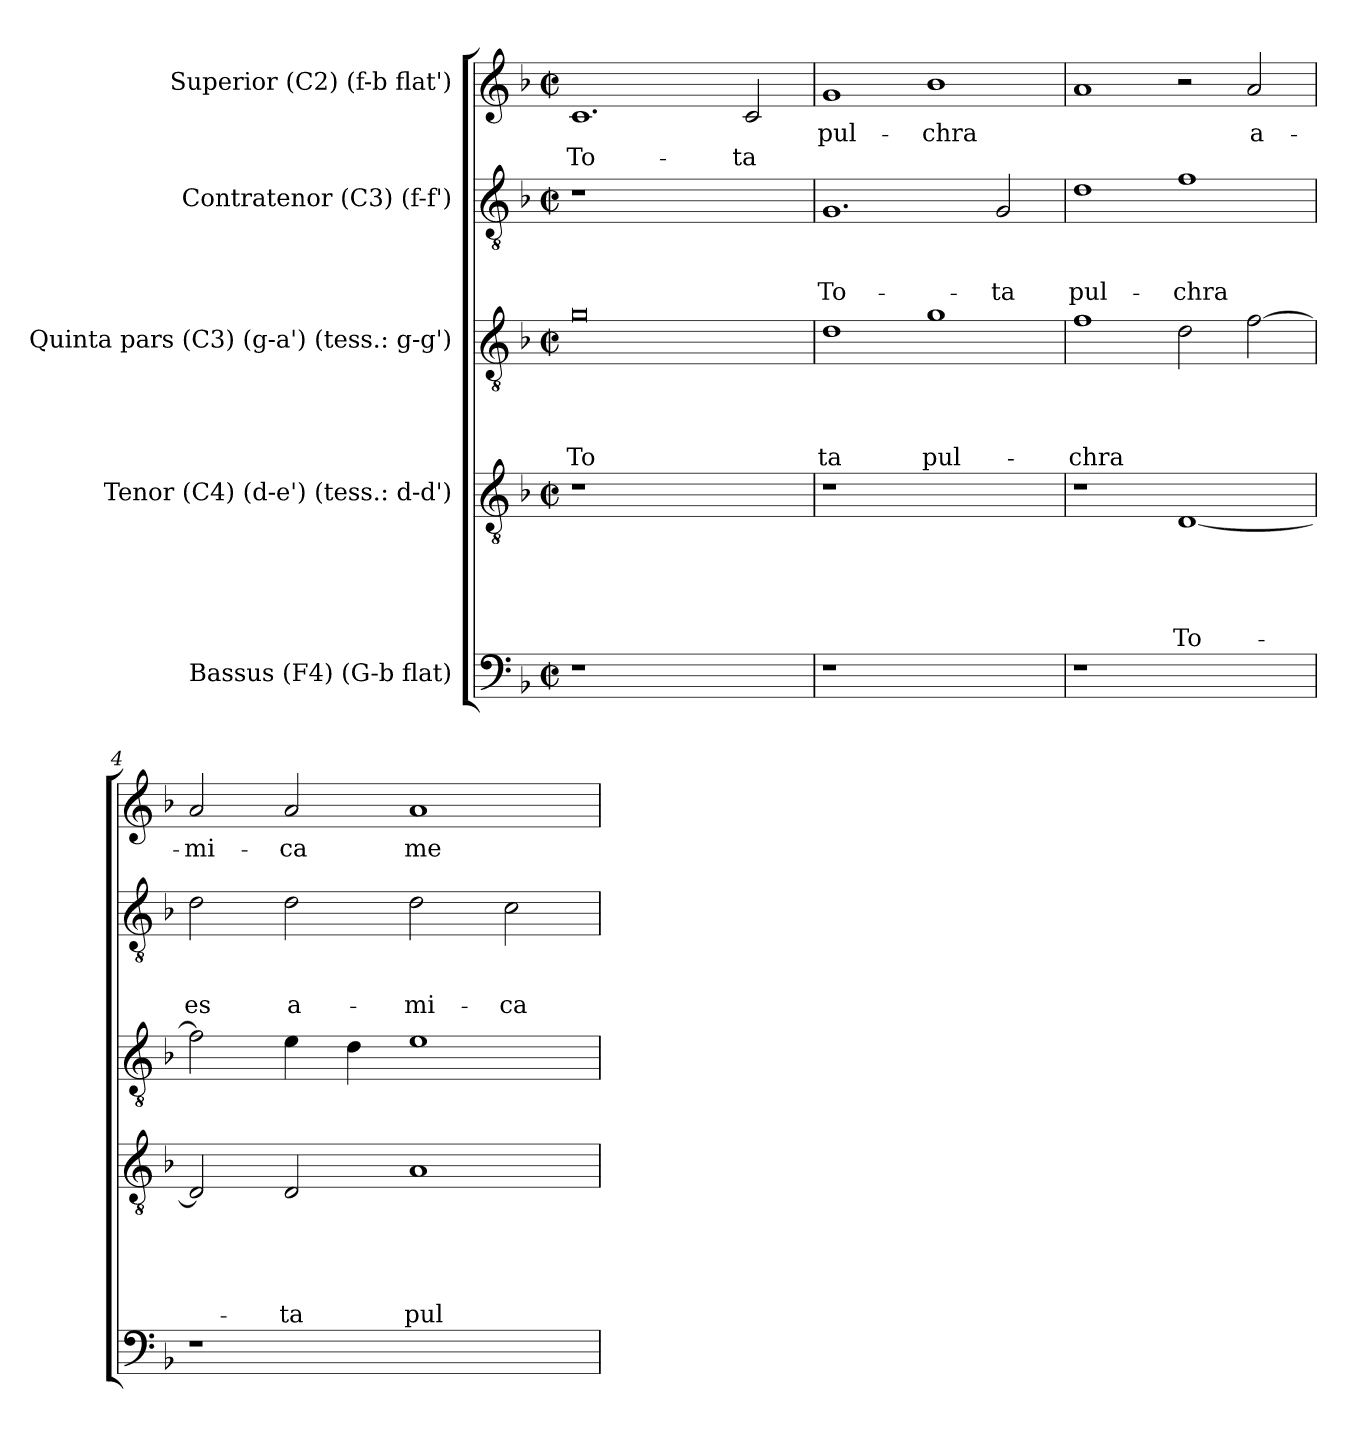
**kern	**kern	**text	**text	**text	**text	**text	**kern	**text	**text	**text	**text	**kern	**text	**text	**text	**kern	**text	**text
*part5	*part4	*part4	*part4	*part4	*part4	*part4	*part3	*part3	*part3	*part3	*part3	*part2	*part2	*part2	*part2	*part1	*part1	*part1
*staff5	*staff4	*staff4	*staff4	*staff4	*staff4	*staff4	*staff3	*staff3	*staff3	*staff3	*staff3	*staff2	*staff2	*staff2	*staff2	*staff1	*staff1	*staff1
*I"Bassus (F4) (G-b flat)	*I"Tenor (C4) (d-e') (tess.: d-d')	*	*	*	*	*	*I"Quinta pars (C3) (g-a') (tess.: g-g')	*	*	*	*	*I"Contratenor (C3) (f-f')	*	*	*	*I"Superior (C2) (f-b flat')	*	*
*clefF4	*clefGv2	*	*	*	*	*	*clefGv2	*	*	*	*	*clefGv2	*	*	*	*clefG2	*	*
*k[b-]	*k[b-]	*	*	*	*	*	*k[b-]	*	*	*	*	*k[b-]	*	*	*	*k[b-]	*	*
*F:	*F:	*	*	*	*	*	*F:	*	*	*	*	*F:	*	*	*	*F:	*	*
*M2/2	*M2/2	*	*	*	*	*	*M2/2	*	*	*	*	*M2/2	*	*	*	*M2/2	*	*
*met(c|)	*met(c|)	*	*	*	*	*	*met(c|)	*	*	*	*	*met(c|)	*	*	*	*met(c|)	*	*
=1	=1	=1	=1	=1	=1	=1	=1	=1	=1	=1	=1	=1	=1	=1	=1	=1	=1	=1
!	!	!	!	!	!	!	!	!	!	!	!LO:LY:b:rj	!	!	!	!	!	!	!LO:LY:b
1r	1r	.	.	.	.	.	0g	.	.	.	To	1r	.	.	.	1.c	.	To-
1ryy	1ryy	.	.	.	.	.	.	.	.	.	.	1ryy	.	.	.	.	.	.
!	!	!	!	!	!	!	!	!	!	!	!	!	!	!	!	!	!	!LO:LY:b
.	.	.	.	.	.	.	.	.	.	.	.	.	.	.	.	2c/	.	-ta
=2	=2	=2	=2	=2	=2	=2	=2	=2	=2	=2	=2	=2	=2	=2	=2	=2	=2	=2
!	!	!	!	!	!	!	!	!	!	!	!LO:LY:b:rj	!	!	!	!LO:LY:b	!	!LO:LY:b	!
1r	1r	.	.	.	.	.	1d	.	.	.	ta	1.G	.	.	To-	1g	pul-	.
!	!	!	!	!	!	!	!	!	!	!	!LO:LY:b:rj	!	!	!	!	!	!LO:LY:b	!
1ryy	1ryy	.	.	.	.	.	1g	.	.	.	pul-	.	.	.	.	1b-	-chra	.
!	!	!	!	!	!	!	!	!	!	!	!	!	!	!	!LO:LY:b	!	!	!
.	.	.	.	.	.	.	.	.	.	.	.	2G/	.	.	-ta	.	.	.
=3	=3	=3	=3	=3	=3	=3	=3	=3	=3	=3	=3	=3	=3	=3	=3	=3	=3	=3
!	!	!	!	!	!	!	!	!	!	!	!LO:LY:b:rj	!	!	!	!LO:LY:b	!	!	!
1r	1r	.	.	.	.	.	1f	.	.	.	-chra	1d	.	.	pul-	1a	.	.
!	!	!	!	!	!	!LO:LY:b	!	!	!	!	!	!	!	!	!LO:LY:b	!	!	!
1ryy	[<1D	.	.	.	.	To-	2d\	.	.	.	.	1f	.	.	-chra	2r	.	.
!	!	!	!	!	!	!	!	!	!	!	!	!	!	!	!	!	!LO:LY:b	!
.	.	.	.	.	.	.	[>2f\	.	.	.	.	.	.	.	.	2a/	a-	.
=4	=4	=4	=4	=4	=4	=4	=4	=4	=4	=4	=4	=4	=4	=4	=4	=4	=4	=4
!	!	!	!	!	!	!	!	!	!	!	!	!	!	!	!LO:LY:b	!	!LO:LY:b	!
1r	2D/]	.	.	.	.	.	2f\]	.	.	.	.	2d\	.	.	es	2a/	-mi-	.
!	!	!	!	!	!	!LO:LY:b	!	!	!	!	!	!	!	!	!LO:LY:b	!	!LO:LY:b	!
.	2D/	.	.	.	.	-ta	4e\	.	.	.	.	2d\	.	.	a-	2a/	-ca	.
.	.	.	.	.	.	.	4d\	.	.	.	.	.	.	.	.	.	.	.
!	!	!	!	!	!	!LO:LY:b	!	!	!	!	!	!	!	!	!LO:LY:b	!	!LO:LY:b	!
1ryy	1A	.	.	.	.	pul-	1e	.	.	.	.	2d\	.	.	-mi-	1a	me-	.
!	!	!	!	!	!	!	!	!	!	!	!	!	!	!	!LO:LY:b	!	!	!
.	.	.	.	.	.	.	.	.	.	.	.	2c\	.	.	-ca	.	.	.
=	=	=	=	=	=	=	=	=	=	=	=	=	=	=	=	=	=	=
*-	*-	*-	*-	*-	*-	*-	*-	*-	*-	*-	*-	*-	*-	*-	*-	*-	*-	*-
